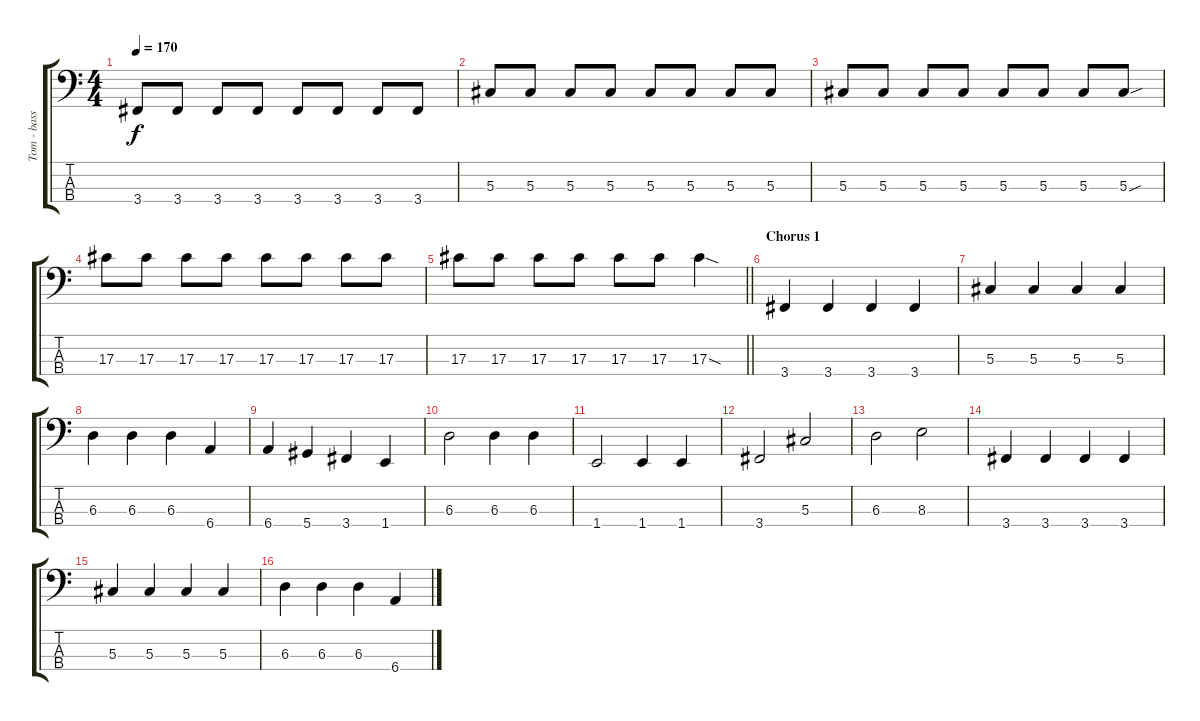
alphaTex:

\track ("Tom - bass" "Tom - bass") {instrument electricbassfinger}
\staff {score tabs}
\tuning (Gb2 Db2 Ab1 Eb1) {hide}
\ts (4 4)
\tempo 170
\clef f4
\ks c
3.4.8{dy f} 3.4.8 3.4.8 3.4.8 3.4.8 3.4.8 3.4.8 3.4.8 |
5.3.8 5.3.8 5.3.8 5.3.8 5.3.8 5.3.8 5.3.8 5.3.8 |
5.3.8 5.3.8 5.3.8 5.3.8 5.3.8 5.3.8 5.3.8 5.3{sou}.8 |
17.3.8 17.3.8 17.3.8 17.3.8 17.3.8 17.3.8 17.3.8 17.3.8 |
\barLineRight lightlight
17.3.8 17.3.8 17.3.8 17.3.8 17.3.8 17.3.8 17.3{sod}.4 |
\section ("" "Chorus 1")
3.4.4 3.4.4 3.4.4 3.4.4 |
5.3.4 5.3.4 5.3.4 5.3.4 |
6.3.4 6.3.4 6.3.4 6.4.4 |
6.4.4 5.4.4 3.4.4 1.4.4 |
6.3.2 6.3.4 6.3.4 |
1.4.2 1.4.4 1.4.4 |
3.4.2 5.3.2 |
6.3.2 8.3.2 |
3.4.4 3.4.4 3.4.4 3.4.4 |
5.3.4 5.3.4 5.3.4 5.3.4 |
6.3.4 6.3.4 6.3.4 6.4.4
